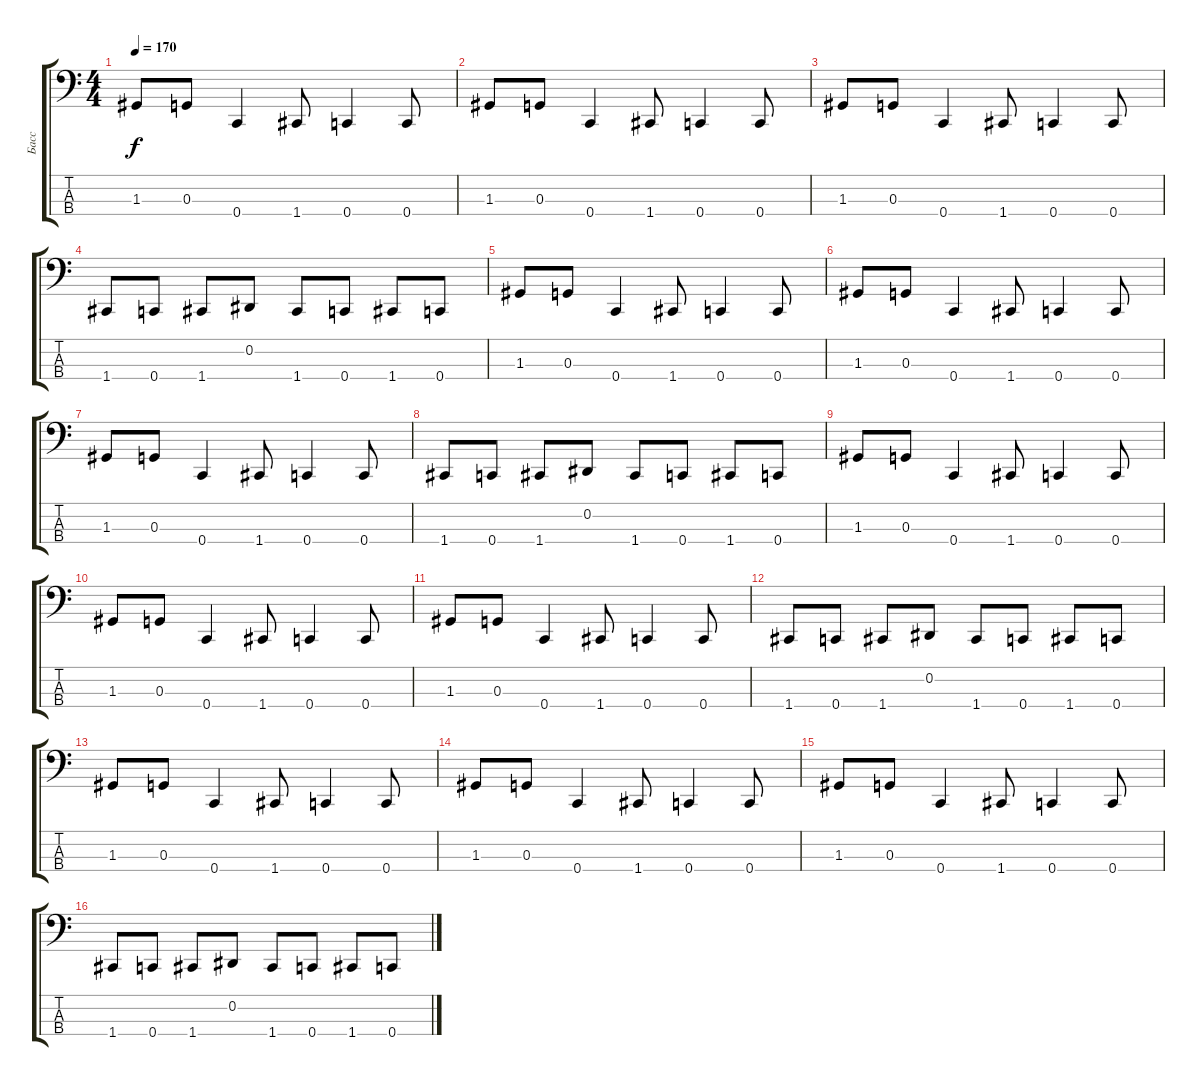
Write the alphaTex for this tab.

\track ("Басс" "Басс") {instrument electricbassfinger}
\staff {score tabs}
\tuning (Bb1 Eb1 G1 C1) {hide}
\ts (4 4)
\tempo 170
\clef f4
\ks c
1.3.8{dy f} 0.3.8 0.4.4 1.4.8 0.4.4 0.4.8 |
1.3.8 0.3.8 0.4.4 1.4.8 0.4.4 0.4.8 |
1.3.8 0.3.8 0.4.4 1.4.8 0.4.4 0.4.8 |
1.4.8 0.4.8 1.4.8 0.2.8 1.4.8 0.4.8 1.4.8 0.4.8 |
1.3.8 0.3.8 0.4.4 1.4.8 0.4.4 0.4.8 |
1.3.8 0.3.8 0.4.4 1.4.8 0.4.4 0.4.8 |
1.3.8 0.3.8 0.4.4 1.4.8 0.4.4 0.4.8 |
1.4.8 0.4.8 1.4.8 0.2.8 1.4.8 0.4.8 1.4.8 0.4.8 |
1.3.8 0.3.8 0.4.4 1.4.8 0.4.4 0.4.8 |
1.3.8 0.3.8 0.4.4 1.4.8 0.4.4 0.4.8 |
1.3.8 0.3.8 0.4.4 1.4.8 0.4.4 0.4.8 |
1.4.8 0.4.8 1.4.8 0.2.8 1.4.8 0.4.8 1.4.8 0.4.8 |
1.3.8 0.3.8 0.4.4 1.4.8 0.4.4 0.4.8 |
1.3.8 0.3.8 0.4.4 1.4.8 0.4.4 0.4.8 |
1.3.8 0.3.8 0.4.4 1.4.8 0.4.4 0.4.8 |
1.4.8 0.4.8 1.4.8 0.2.8 1.4.8 0.4.8 1.4.8 0.4.8
